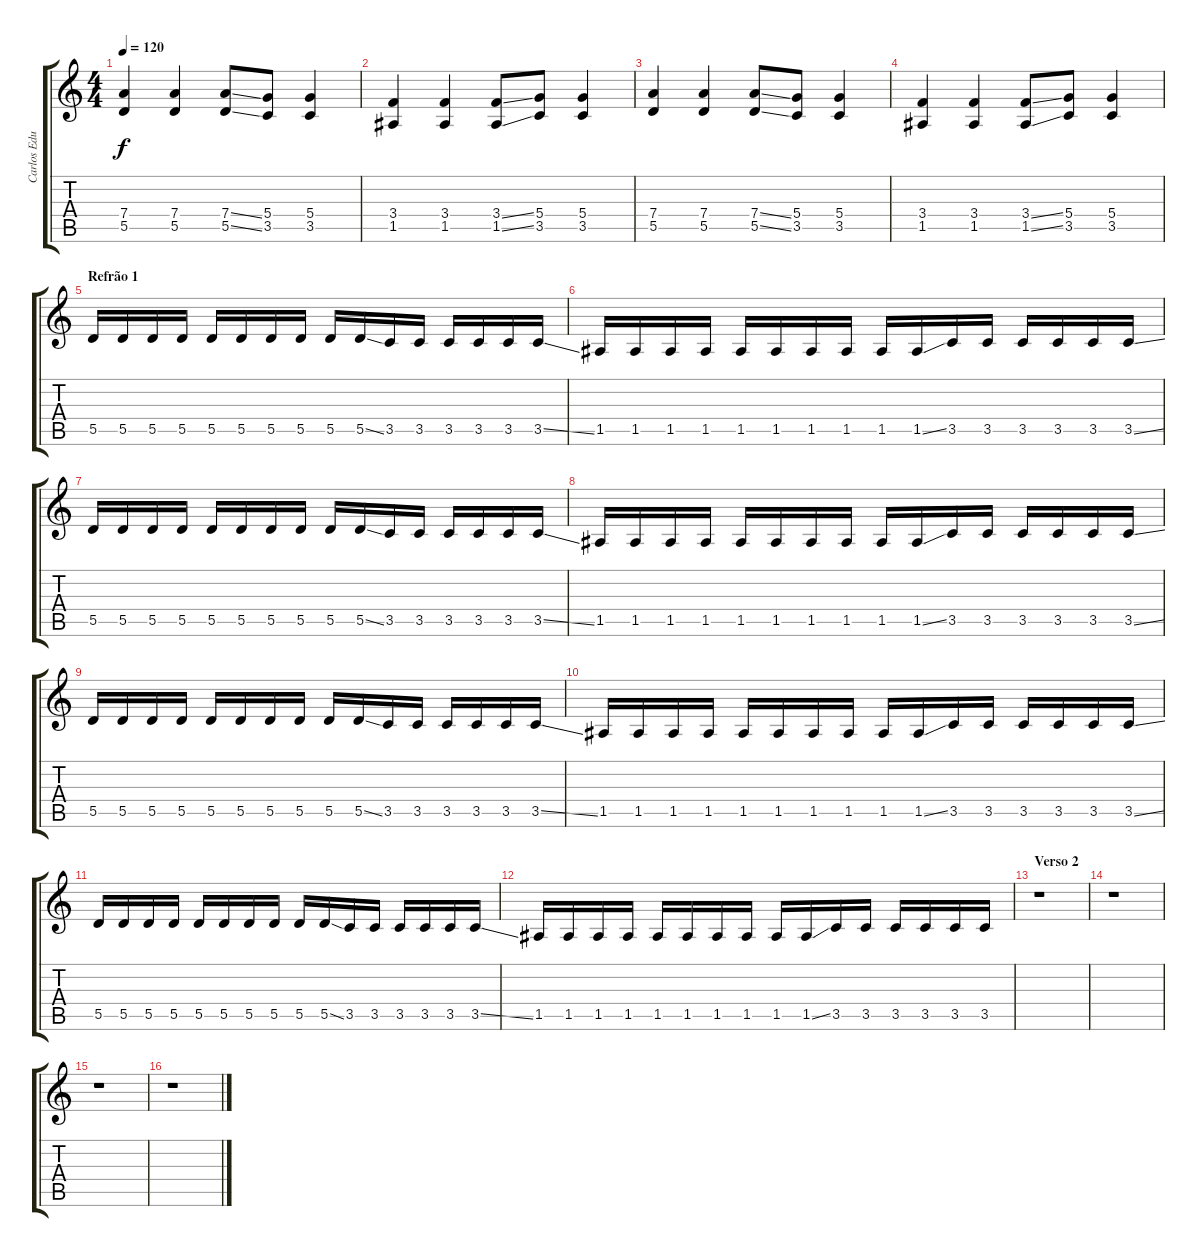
\track ("Carlos Eduardo [Guit]" "Carlos Edu") {instrument distortionguitar}
\staff {score tabs}
\tuning (E4 B3 G3 D3 A2 E2) {hide}
\ts (4 4)
\tempo 120
\clef g2
\ks c
(7.4 5.5).4{dy f} (7.4 5.5).4 (7.4{ss} 5.5{ss}).8 (5.4 3.5).8 (5.4 3.5).4 |
(3.4 1.5).4 (3.4 1.5).4 (3.4{ss} 1.5{ss}).8 (5.4 3.5).8 (5.4 3.5).4 |
(7.4 5.5).4 (7.4 5.5).4 (7.4{ss} 5.5{ss}).8 (5.4 3.5).8 (5.4 3.5).4 |
(3.4 1.5).4 (3.4 1.5).4 (3.4{ss} 1.5{ss}).8 (5.4 3.5).8 (5.4 3.5).4 |
\section ("" "Refrão 1")
5.5.16 5.5.16 5.5.16 5.5.16 5.5.16 5.5.16 5.5.16 5.5.16 5.5.16 5.5{ss}.16 3.5.16 3.5.16 3.5.16 3.5.16 3.5.16 3.5{ss}.16 |
1.5.16 1.5.16 1.5.16 1.5.16 1.5.16 1.5.16 1.5.16 1.5.16 1.5.16 1.5{ss}.16 3.5.16 3.5.16 3.5.16 3.5.16 3.5.16 3.5{ss}.16 |
5.5.16 5.5.16 5.5.16 5.5.16 5.5.16 5.5.16 5.5.16 5.5.16 5.5.16 5.5{ss}.16 3.5.16 3.5.16 3.5.16 3.5.16 3.5.16 3.5{ss}.16 |
1.5.16 1.5.16 1.5.16 1.5.16 1.5.16 1.5.16 1.5.16 1.5.16 1.5.16 1.5{ss}.16 3.5.16 3.5.16 3.5.16 3.5.16 3.5.16 3.5{ss}.16 |
5.5.16 5.5.16 5.5.16 5.5.16 5.5.16 5.5.16 5.5.16 5.5.16 5.5.16 5.5{ss}.16 3.5.16 3.5.16 3.5.16 3.5.16 3.5.16 3.5{ss}.16 |
1.5.16 1.5.16 1.5.16 1.5.16 1.5.16 1.5.16 1.5.16 1.5.16 1.5.16 1.5{ss}.16 3.5.16 3.5.16 3.5.16 3.5.16 3.5.16 3.5{ss}.16 |
5.5.16 5.5.16 5.5.16 5.5.16 5.5.16 5.5.16 5.5.16 5.5.16 5.5.16 5.5{ss}.16 3.5.16 3.5.16 3.5.16 3.5.16 3.5.16 3.5{ss}.16 |
1.5.16 1.5.16 1.5.16 1.5.16 1.5.16 1.5.16 1.5.16 1.5.16 1.5.16 1.5{ss}.16 3.5.16 3.5.16 3.5.16 3.5.16 3.5.16 3.5.16 |
\section ("" "Verso 2")
r.1 |
r.1 |
r.1 |
r.1
